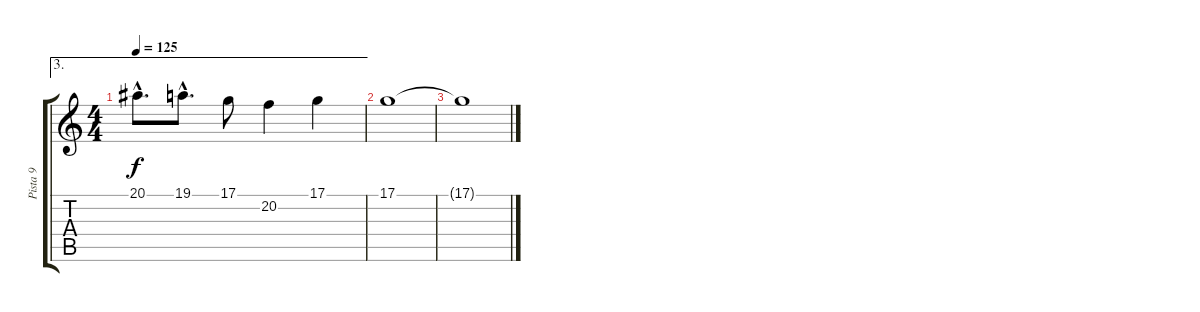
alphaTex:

\track ("Pista 9" "Pista 9") {instrument acousticgrandpiano}
\staff {score tabs}
\tuning (D4 A3 F3 C3 G2 C2) {hide}
\ae 3
\ts (4 4)
\tempo 125
\clef g2
\ks c
20.1{hac}.8{d dy f} 19.1{hac}.8{d} 17.1.8 20.2.4 17.1.4 |
17.1.1 |
17.1{t}.1
